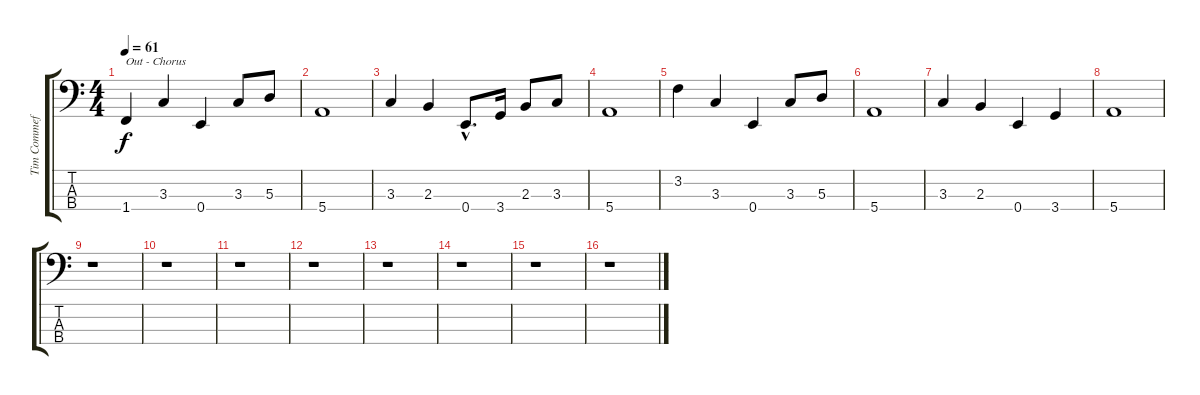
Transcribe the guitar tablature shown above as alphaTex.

\track ("Tim Commeford" "Tim Commef") {instrument electricbassfinger}
\staff {score tabs}
\tuning (G2 D2 A1 E1) {hide}
\ts (4 4)
\tempo 61
\clef f4
\ks c
1.4.4{txt "Out - Chorus" dy f} 3.3.4 0.4.4 3.3.8 5.3.8 |
5.4.1 |
3.3.4 2.3.4 0.4{hac}.8{d} 3.4.16 2.3.8 3.3.8 |
5.4.1 |
3.2.4 3.3.4 0.4.4 3.3.8 5.3.8 |
5.4.1 |
3.3.4 2.3.4 0.4.4 3.4.4 |
5.4.1 |
r.1 |
r.1 |
r.1 |
r.1 |
r.1 |
r.1 |
r.1 |
r.1
